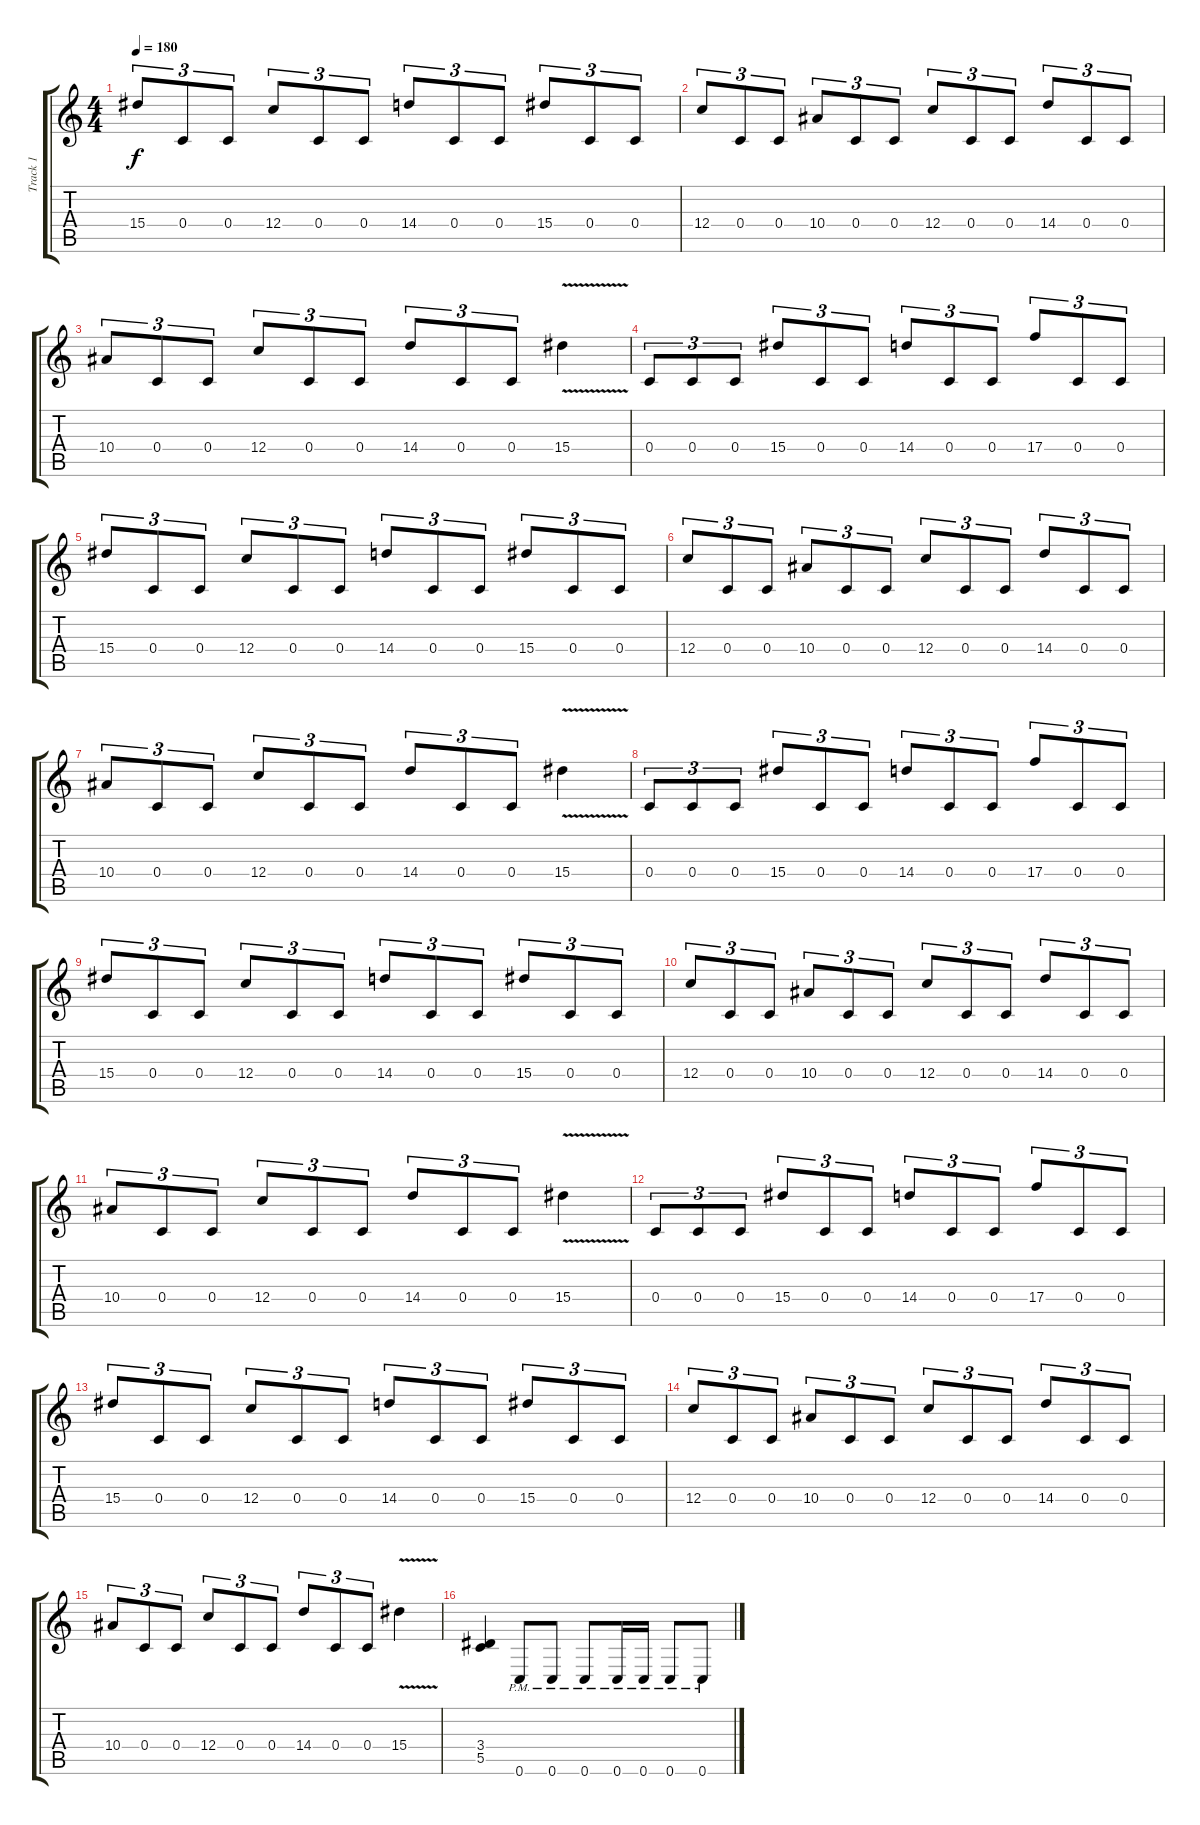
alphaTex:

\track ("Track 1" "Track 1") {instrument overdrivenguitar}
\staff {score tabs}
\tuning (D4 A3 F3 C3 G2 C2) {hide}
\ts (4 4)
\tempo 180
\clef g2
\ks c
15.4.8{tu (3 2) dy f} 0.4.8{tu (3 2)} 0.4.8{tu (3 2)} 12.4.8{tu (3 2)} 0.4.8{tu (3 2)} 0.4.8{tu (3 2)} 14.4.8{tu (3 2)} 0.4.8{tu (3 2)} 0.4.8{tu (3 2)} 15.4.8{tu (3 2)} 0.4.8{tu (3 2)} 0.4.8{tu (3 2)} |
12.4.8{tu (3 2)} 0.4.8{tu (3 2)} 0.4.8{tu (3 2)} 10.4.8{tu (3 2)} 0.4.8{tu (3 2)} 0.4.8{tu (3 2)} 12.4.8{tu (3 2)} 0.4.8{tu (3 2)} 0.4.8{tu (3 2)} 14.4.8{tu (3 2)} 0.4.8{tu (3 2)} 0.4.8{tu (3 2)} |
10.4.8{tu (3 2)} 0.4.8{tu (3 2)} 0.4.8{tu (3 2)} 12.4.8{tu (3 2)} 0.4.8{tu (3 2)} 0.4.8{tu (3 2)} 14.4.8{tu (3 2)} 0.4.8{tu (3 2)} 0.4.8{tu (3 2)} 15.4{v}.4 |
0.4.8{tu (3 2)} 0.4.8{tu (3 2)} 0.4.8{tu (3 2)} 15.4.8{tu (3 2)} 0.4.8{tu (3 2)} 0.4.8{tu (3 2)} 14.4.8{tu (3 2)} 0.4.8{tu (3 2)} 0.4.8{tu (3 2)} 17.4.8{tu (3 2)} 0.4.8{tu (3 2)} 0.4.8{tu (3 2)} |
15.4.8{tu (3 2)} 0.4.8{tu (3 2)} 0.4.8{tu (3 2)} 12.4.8{tu (3 2)} 0.4.8{tu (3 2)} 0.4.8{tu (3 2)} 14.4.8{tu (3 2)} 0.4.8{tu (3 2)} 0.4.8{tu (3 2)} 15.4.8{tu (3 2)} 0.4.8{tu (3 2)} 0.4.8{tu (3 2)} |
12.4.8{tu (3 2)} 0.4.8{tu (3 2)} 0.4.8{tu (3 2)} 10.4.8{tu (3 2)} 0.4.8{tu (3 2)} 0.4.8{tu (3 2)} 12.4.8{tu (3 2)} 0.4.8{tu (3 2)} 0.4.8{tu (3 2)} 14.4.8{tu (3 2)} 0.4.8{tu (3 2)} 0.4.8{tu (3 2)} |
10.4.8{tu (3 2)} 0.4.8{tu (3 2)} 0.4.8{tu (3 2)} 12.4.8{tu (3 2)} 0.4.8{tu (3 2)} 0.4.8{tu (3 2)} 14.4.8{tu (3 2)} 0.4.8{tu (3 2)} 0.4.8{tu (3 2)} 15.4{v}.4 |
0.4.8{tu (3 2)} 0.4.8{tu (3 2)} 0.4.8{tu (3 2)} 15.4.8{tu (3 2)} 0.4.8{tu (3 2)} 0.4.8{tu (3 2)} 14.4.8{tu (3 2)} 0.4.8{tu (3 2)} 0.4.8{tu (3 2)} 17.4.8{tu (3 2)} 0.4.8{tu (3 2)} 0.4.8{tu (3 2)} |
15.4.8{tu (3 2)} 0.4.8{tu (3 2)} 0.4.8{tu (3 2)} 12.4.8{tu (3 2)} 0.4.8{tu (3 2)} 0.4.8{tu (3 2)} 14.4.8{tu (3 2)} 0.4.8{tu (3 2)} 0.4.8{tu (3 2)} 15.4.8{tu (3 2)} 0.4.8{tu (3 2)} 0.4.8{tu (3 2)} |
12.4.8{tu (3 2)} 0.4.8{tu (3 2)} 0.4.8{tu (3 2)} 10.4.8{tu (3 2)} 0.4.8{tu (3 2)} 0.4.8{tu (3 2)} 12.4.8{tu (3 2)} 0.4.8{tu (3 2)} 0.4.8{tu (3 2)} 14.4.8{tu (3 2)} 0.4.8{tu (3 2)} 0.4.8{tu (3 2)} |
10.4.8{tu (3 2)} 0.4.8{tu (3 2)} 0.4.8{tu (3 2)} 12.4.8{tu (3 2)} 0.4.8{tu (3 2)} 0.4.8{tu (3 2)} 14.4.8{tu (3 2)} 0.4.8{tu (3 2)} 0.4.8{tu (3 2)} 15.4{v}.4 |
0.4.8{tu (3 2)} 0.4.8{tu (3 2)} 0.4.8{tu (3 2)} 15.4.8{tu (3 2)} 0.4.8{tu (3 2)} 0.4.8{tu (3 2)} 14.4.8{tu (3 2)} 0.4.8{tu (3 2)} 0.4.8{tu (3 2)} 17.4.8{tu (3 2)} 0.4.8{tu (3 2)} 0.4.8{tu (3 2)} |
15.4.8{tu (3 2)} 0.4.8{tu (3 2)} 0.4.8{tu (3 2)} 12.4.8{tu (3 2)} 0.4.8{tu (3 2)} 0.4.8{tu (3 2)} 14.4.8{tu (3 2)} 0.4.8{tu (3 2)} 0.4.8{tu (3 2)} 15.4.8{tu (3 2)} 0.4.8{tu (3 2)} 0.4.8{tu (3 2)} |
12.4.8{tu (3 2)} 0.4.8{tu (3 2)} 0.4.8{tu (3 2)} 10.4.8{tu (3 2)} 0.4.8{tu (3 2)} 0.4.8{tu (3 2)} 12.4.8{tu (3 2)} 0.4.8{tu (3 2)} 0.4.8{tu (3 2)} 14.4.8{tu (3 2)} 0.4.8{tu (3 2)} 0.4.8{tu (3 2)} |
10.4.8{tu (3 2)} 0.4.8{tu (3 2)} 0.4.8{tu (3 2)} 12.4.8{tu (3 2)} 0.4.8{tu (3 2)} 0.4.8{tu (3 2)} 14.4.8{tu (3 2)} 0.4.8{tu (3 2)} 0.4.8{tu (3 2)} 15.4{v}.4 |
(3.4 5.5).4 0.6{pm}.8 0.6{pm}.8 0.6{pm}.8 0.6{pm}.16 0.6{pm}.16 0.6{pm}.8 0.6{pm}.8
